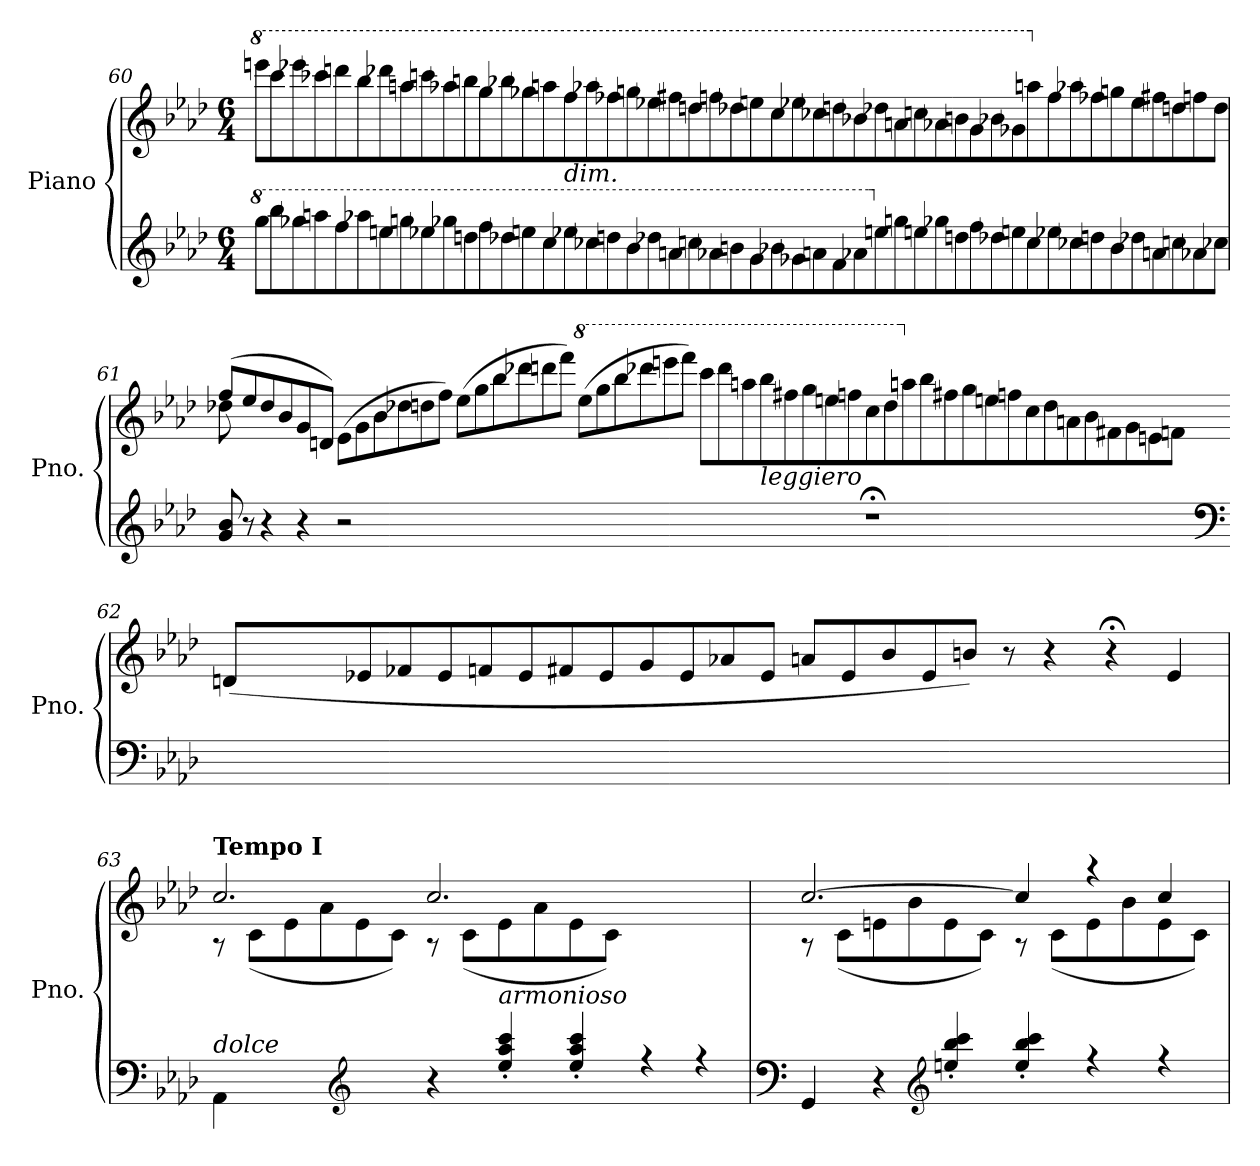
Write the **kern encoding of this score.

**kern	**kern
*part1	*part1
*staff2	*staff1
*I"Piano	*
*I'Pno.	*
!!LO:LB:g=z
*clefG2	*clefG2
*k[b-e-a-d-]	*k[b-e-a-d-]
*M6/4	*M6/4
*MM240	*MM240
*8va	*
*	*8va
=60	=60
8ggg!\L	8eeeen!\L
8bbb-!\	8cccc!\
8ggg-X!\	8eeee-X!\
8aaan!\	8cccc-X!\
8fff!\	8ddddn!\
8aaa-X!\	8bbb-!\
8eeen!\	8dddd-X!\
8gggn!\	8aaan!\
8eee-X!\	8ccccn!\
8ggg-X!\	8aaa-X!\
8dddn!\	8bbbn!\
8fff!\	8ggg!\
8ddd-X!\	8bbb-X!\
8eeen!\	8ggg-X!\
8ccc!\	8aaan!\
!	!LO:TX:b:i:t=dim.
8eee-X!\	8fff!\
8ccc-X!\	8aaa-X!\
8dddn!\	8fff-X!\
8bb-!\	8gggn!\
8ddd-X!\	8eee-X!\
8aan!\	8fff#X!\
8cccn!\	8dddn!\
8aa-X!\	8fffn!\
8bbn!\	8ddd-X!\
8gg!\	8eeen!\
8bb-X!\	8ccc!\
8gg-X!\	8eee-X!\
8aan!\	8ccc-X!\
8ff!\	8dddn!\
8aa-X!\	8bb-X!\
*X8va	*
8een!\	8ddd-X!\
8ggn!\	8aan!\
8een!\	8cccn!\
8gg-X!\	8aa-X!\
8ddn!\	8bbn!\
8ff!\	8gg!\
8dd-X!\	8bb-X!\
8een!\	8gg-X!\
*	*X8va
8cc!\	8aan!\
8ee-X!\	8ff!\
8cc-X!\	8aa-X!\
8ddn!\	8ff-X!\
8b-!\	8ggn!\
8dd-X!\	8ee-!\
8an!\	8ff#X!\
8ccn!\	8ddn!\
8a-X!\	8ffn!\
8cc-X!\J	8dd!\J
!!LO:LB:g=z
=61	=61
*	*^
8g!/ 8b-!/	(>8ff!/L	8dd-X!\
8r	8ee-!/	8ryy
4r	8dd-!/	4ryy
.	8b-!/	.
4r	8g!/	2ryy
.	8dn!/J)	.
2r	(<8e-!\L	.
.	8g!\	.
.	8b-!\	2ryy
.	8dd-X!\	.
4ryy	8ddn!\	.
.	8ff!\J)	.
2ryy	(>8ee-!\L	2ryy
.	8gg!\	.
.	8bb-!\	.
.	8ddd-X!\	.
1ryy	8dddn!\	00ryy
.	8fff!\J)	.
*	*8va	*
.	(>8eee-!\L	.
.	8ggg!\	.
.	8bbb-!\	.
.	8dddd-!\	.
.	8eeeen!\	.
.	8ffff!\J)	.
1ryy	8cccc!\L	.
.	8dddd-!\	.
.	8aaan!\	.
!	!LO:TX:b:i:t=leggiero	!
.	8bbb-!\	.
.	8fff#X!\	.
.	8ggg!\	.
.	8eeen!\	.
.	8fffn!\	.
1r;<	8ccc!\	.
.	8ddd!\	.
*	*X8va	*
.	8aan!\	.
.	8bb-!\	.
.	8ff#X!\	.
.	8gg!\	.
.	8een!\	.
.	8ffn!\	.
1ryy	8cc!\	.
.	8dd!\	.
.	8an!\	.
.	8b-!\	.
.	8f#X!\	.
.	8g!\	.
.	8en!\	.
.	8fn!\J	.
*	*v	*v
!!LO:LB:g=z
=62-	=62-
*clefF4	*
1.ryy	(<8dn!/L
.	2ryy
.	8e-X!/
.	8f-X!/
.	8e-!/
.	8fn!/
.	8e-!/
.	8f#X!/
.	8e-!/
2ryy	8g!/
.	8e-!/
.	8a-X!/
.	8e-!/J
1ryy	8an!/L
.	8e-!/
.	8b-!/
.	8e-!/
.	8bn!/J)
.	8r
.	4r
2ryy	4r;<
.	4e-/
=63	=63
*	*^
!	!LO:TX:a:B:t=Tempo I	!
!LO:TX:a:i:t=dolce	!	!
4AA-\	2.cc/	8r
.	.	(<8c\L
2ryy	.	8e-\
.	.	8a-\
*clefG2	*	*
.	.	8e-\
.	.	8c\J)
4r	2.cc/	8r
.	.	(<8c\L
!LO:TX:a:i:t=armonioso	!	!
4ee-/' 4aa-/' 4ccc/'	.	8e-\
.	.	8a-\
4ee-/' 4aa-/' 4ccc/'	.	8e-\
.	.	8c\J)
4rff	2ryy	2ryy
4rff	.	.
=64	=64	=64
*clefF4	*	*
4GG/	[2.cc/	8r
.	.	(<8c\L
4r	.	8en\
.	.	8b-\
*clefG2	*	*
4een/' 4bb-/' 4ccc/'	.	8e\
.	.	8c\J)
4ee/' 4bb-/' 4ccc/'	4cc/]	8r
.	.	(<8c\L
4rff	4r	8e\
.	.	8b-\
4rff	4cc/	8e\
.	.	8c\J)
*	*v	*v
=	=
*-	*-
